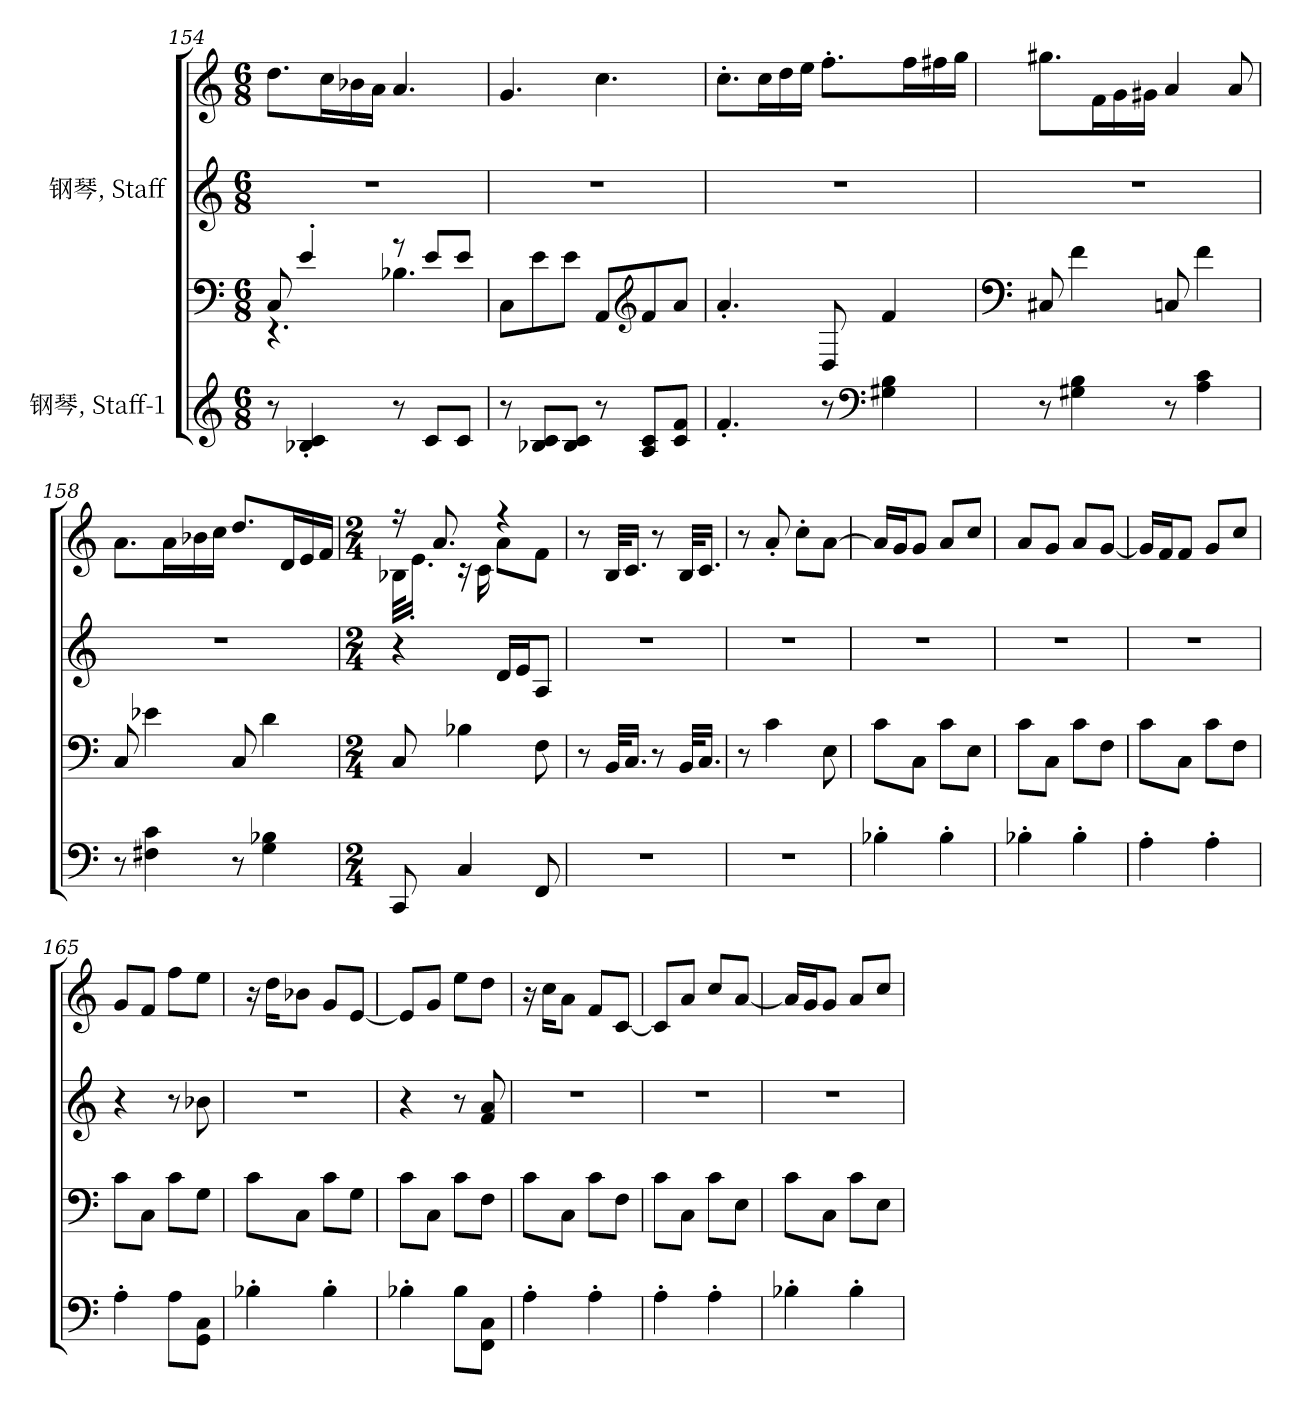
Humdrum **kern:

**kern	**kern	**kern	**kern
*part2	*part2	*part1	*part1
*staff4	*staff3	*staff2	*staff1
*I"钢琴, Staff-1	*	*I"钢琴, Staff	*
*clefG2	*clefF4	*clefG2	*clefG2
*k[]	*k[]	*k[]	*k[]
*M6/8	*M6/8	*M6/8	*M6/8
=154	=154	=154	=154
*	*^	*	*
8r	8C/	4.r	2.r	8.dd\L
4B-X/' 4c/'	4e'/	.	.	.
.	.	.	.	16cc\L
.	.	.	.	16b-X\
.	.	.	.	16a\JJ
8r	8r	4.B-X\	.	4.a/
8c/L	8e/L	.	.	.
8c/J	8e/J	.	.	.
*	*v	*v	*	*
=155	=155	=155	=155
8r	8C\L	2.r	4.g/
8B-X/ 8c/L	8e\	.	.
8B-/ 8c/J	8e\J	.	.
8r	8AA/L	.	4.cc\
*	*clefG2	*	*
8A/ 8c/L	8f/	.	.
8c/ 8f/J	8a/J	.	.
=156	=156	=156	=156
4.f'/	4.a'/	2.r	8.cc'\L
.	.	.	16cc\L
.	.	.	16dd\
.	.	.	16ee\JJ
8r	8D/	.	8.ff'\L
*clefF4	*	*	*
4G#X\ 4B\	4f/	.	.
.	.	.	16ff\L
.	.	.	16ff#X\
.	.	.	16gg\JJ
!!LO:LB:g=z
=157	=157	=157	=157
*	*clefF4	*	*
8r	8C#X/	2.r	8.gg#X\L
4G#X\ 4B\	4f\	.	.
.	.	.	16f\L
.	.	.	16g\
.	.	.	16g#X\JJ
8r	8Cn/	.	4a/
4A\ 4c\	4f\	.	.
.	.	.	8a/
=158	=158	=158	=158
8r	8C/	2.r	8.a\L
4F#X\ 4c\	4e-X\	.	.
.	.	.	16a\L
.	.	.	16b-X\
.	.	.	16cc\JJ
8r	8C/	.	8.dd/L
4G\ 4B-X\	4d\	.	.
.	.	.	16d/L
.	.	.	16e/
.	.	.	16f/JJ
=159	=159	=159	=159
*M2/4	*M2/4	*M2/4	*M2/4
*	*	*	*^
8CC/	8C/	4r	16r	32B-X\KLL
.	.	.	.	16.e'\JJ
.	.	.	8.a/	.
4C/	4B-X\	.	.	16r
.	.	.	.	16c\
.	.	16d/LL	4r	8a\L
.	.	16e/J	.	.
*	*	*	*MM170	*
8FF/	8F\	8A/J	.	8f\J
*	*	*	*v	*v
=160	=160	=160	=160
2r	8r	2r	8r
.	32BB/KLL	.	32B/KLL
.	16.C/JJ	.	16.c/JJ
.	8r	.	8r
.	32BB/KLL	.	32B/KLL
.	16.C/JJ	.	16.c/JJ
!!LO:LB:g=z
=161	=161	=161	=161
2r	8r	2r	8r
.	4c\	.	8a'/
.	.	.	8cc'\L
.	8E\	.	[8a\J
=162	=162	=162	=162
4B-X'\	8c\L	2r	16a/LL]
.	.	.	16g/J
.	8C\J	.	8g/J
4B-'\	8c\L	.	8a/L
.	8E\J	.	8cc/J
=163	=163	=163	=163
4B-X'\	8c\L	2r	8a/L
.	8C\J	.	8g/J
4B-'\	8c\L	.	8a/L
.	8F\J	.	[8g/J
=164	=164	=164	=164
4A'\	8c\L	2r	16g/LL]
.	.	.	16f/J
.	8C\J	.	8f/J
4A'\	8c\L	.	8g/L
.	8F\J	.	8cc/J
=165	=165	=165	=165
4A'\	8c\L	4r	8g/L
.	8C\J	.	8f/J
8A\L	8c\L	8r	8ff\L
8GG\ 8C\J	8G\J	8b-X\	8ee\J
=166	=166	=166	=166
4B-X'\	8c\L	2r	16r
.	.	.	16dd\KL
.	8C\J	.	8b-X\J
4B-'\	8c\L	.	8g/L
.	8G\J	.	[8e/J
=167	=167	=167	=167
4B-X'\	8c\L	4r	8e/L]
.	8C\J	.	8g/J
8B-\L	8c\L	8r	8ee\L
8FF\ 8C\J	8F\J	8f/ 8a/	8dd\J
!!LO:PB:g=z
=168	=168	=168	=168
4A'\	8c\L	2r	16r
.	.	.	16cc\KL
.	8C\J	.	8a\J
4A'\	8c\L	.	8f/L
.	8F\J	.	[8c/J
=169	=169	=169	=169
4A'\	8c\L	2r	8c/L]
.	8C\J	.	8a/J
4A'\	8c\L	.	8cc/L
.	8E\J	.	[8a/J
=170	=170	=170	=170
4B-X'\	8c\L	2r	16a/LL]
.	.	.	16g/J
.	8C\J	.	8g/J
4B-'\	8c\L	.	8a/L
.	8E\J	.	8cc/J
=	=	=	=
*-	*-	*-	*-
